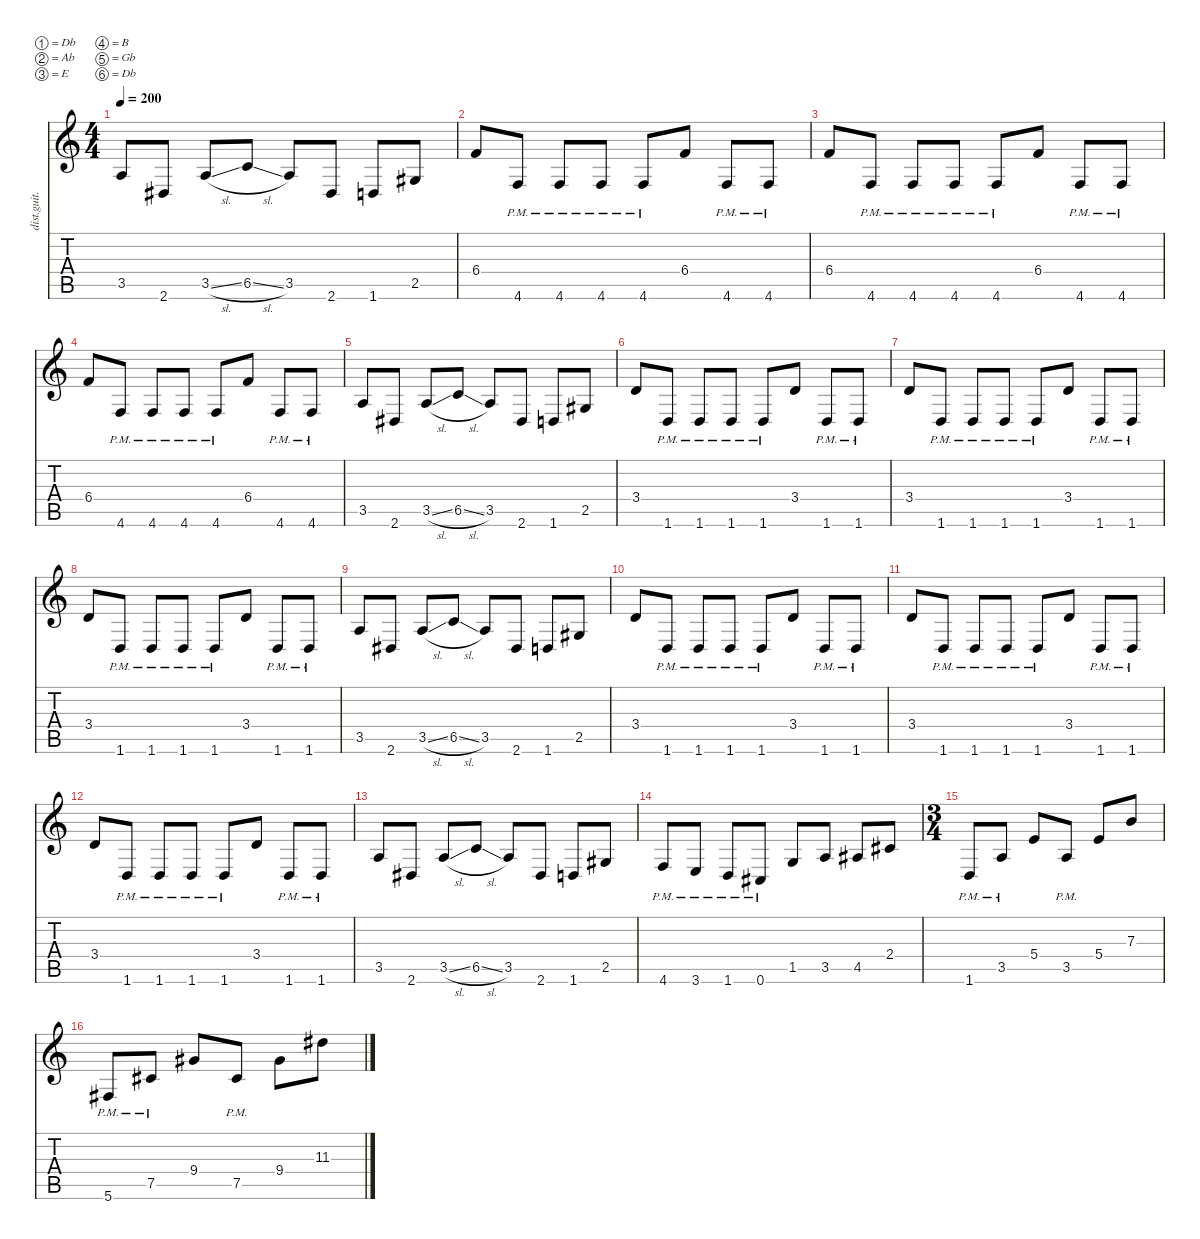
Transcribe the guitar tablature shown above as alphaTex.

\defaultSystemsLayout 4
\hideDynamics
\bracketExtendMode nobrackets
\otherSystemsTrackNameOrientation horizontal
\track ("D. Waring Gtr." "dist.guit.") {instrument distortionguitar}
\staff {score tabs}
\tuning (Db4 Ab3 E3 B2 Gb2 Db2)
\ts (4 4)
\tempo 200
\clef g2
\ks c
3.5.8{dy f beam Up} 2.6{acc #}.8{beam Up} 3.5{sl}.8{beam Up} 6.5{sl}.8{beam Up} 3.5.8{beam Up} 2.6{acc #}.8{beam Up} 1.6.8{beam Up} 2.5{acc #}.8{beam Up} |
6.4.8{beam Up} 4.6{pm}.8{beam Up} 4.6{pm}.8{beam Up} 4.6{pm}.8{beam Up} 4.6{pm}.8{beam Up} 6.4.8{beam Up} 4.6{pm}.8{beam Up} 4.6{pm}.8{beam Up} |
6.4.8{beam Up} 4.6{pm}.8{beam Up} 4.6{pm}.8{beam Up} 4.6{pm}.8{beam Up} 4.6{pm}.8{beam Up} 6.4.8{beam Up} 4.6{pm}.8{beam Up} 4.6{pm}.8{beam Up} |
6.4.8{beam Up} 4.6{pm}.8{beam Up} 4.6{pm}.8{beam Up} 4.6{pm}.8{beam Up} 4.6{pm}.8{beam Up} 6.4.8{beam Up} 4.6{pm}.8{beam Up} 4.6{pm}.8{beam Up} |
3.5.8{beam Up} 2.6{acc #}.8{beam Up} 3.5{sl}.8{beam Up} 6.5{sl}.8{beam Up} 3.5.8{beam Up} 2.6{acc #}.8{beam Up} 1.6.8{beam Up} 2.5{acc #}.8{beam Up} |
3.4.8{beam Up} 1.6{pm}.8{beam Up} 1.6{pm}.8{beam Up} 1.6{pm}.8{beam Up} 1.6{pm}.8{beam Up} 3.4.8{beam Up} 1.6{pm}.8{beam Up} 1.6{pm}.8{beam Up} |
3.4.8{beam Up} 1.6{pm}.8{beam Up} 1.6{pm}.8{beam Up} 1.6{pm}.8{beam Up} 1.6{pm}.8{beam Up} 3.4.8{beam Up} 1.6{pm}.8{beam Up} 1.6{pm}.8{beam Up} |
3.4.8{beam Up} 1.6{pm}.8{beam Up} 1.6{pm}.8{beam Up} 1.6{pm}.8{beam Up} 1.6{pm}.8{beam Up} 3.4.8{beam Up} 1.6{pm}.8{beam Up} 1.6{pm}.8{beam Up} |
3.5.8{beam Up} 2.6{acc #}.8{beam Up} 3.5{sl}.8{beam Up} 6.5{sl}.8{beam Up} 3.5.8{beam Up} 2.6{acc #}.8{beam Up} 1.6.8{beam Up} 2.5{acc #}.8{beam Up} |
3.4.8{beam Up} 1.6{pm}.8{beam Up} 1.6{pm}.8{beam Up} 1.6{pm}.8{beam Up} 1.6{pm}.8{beam Up} 3.4.8{beam Up} 1.6{pm}.8{beam Up} 1.6{pm}.8{beam Up} |
3.4.8{beam Up} 1.6{pm}.8{beam Up} 1.6{pm}.8{beam Up} 1.6{pm}.8{beam Up} 1.6{pm}.8{beam Up} 3.4.8{beam Up} 1.6{pm}.8{beam Up} 1.6{pm}.8{beam Up} |
3.4.8{beam Up} 1.6{pm}.8{beam Up} 1.6{pm}.8{beam Up} 1.6{pm}.8{beam Up} 1.6{pm}.8{beam Up} 3.4.8{beam Up} 1.6{pm}.8{beam Up} 1.6{pm}.8{beam Up} |
3.5.8{beam Up} 2.6{acc #}.8{beam Up} 3.5{sl}.8{beam Up} 6.5{sl}.8{beam Up} 3.5.8{beam Up} 2.6{acc #}.8{beam Up} 1.6.8{beam Up} 2.5{acc #}.8{beam Up} |
4.6{pm}.8{beam Up} 3.6{pm}.8{beam Up} 1.6{pm}.8{beam Up} 0.6{pm acc #}.8{beam Up} 1.5.8{beam Up} 3.5.8{beam Up} 4.5{acc #}.8{beam Up} 2.4{acc #}.8{beam Up} |
\ts (3 4)
\beaming (8 2 2 2)
1.6{pm}.8{beam Up} 3.5{pm}.8{beam Up} 5.4.8{beam Up} 3.5{pm}.8{beam Up} 5.4.8{beam Up} 7.3.8{beam Up} |
5.6{pm acc #}.8{beam Up} 7.5{pm acc #}.8{beam Up} 9.4{acc #}.8{beam Up} 7.5{pm acc #}.8{beam Up} 9.4{acc #}.8{beam Down} 11.3{acc #}.8{beam Down}
